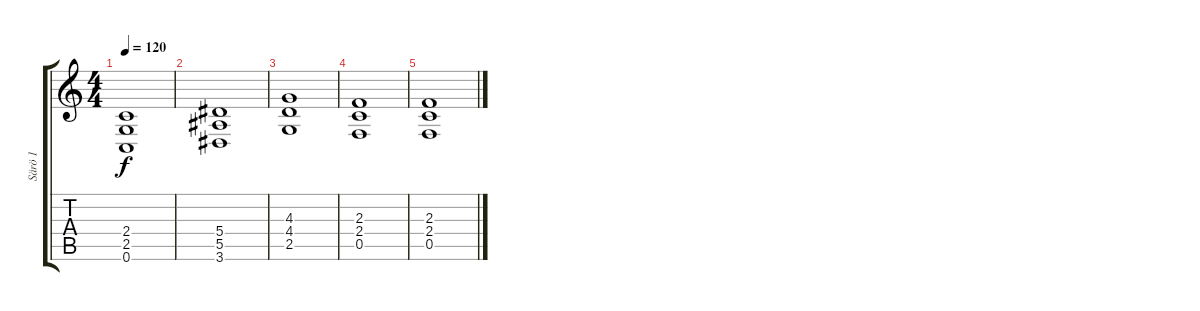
\track ("Särö 1" "Särö 1") {instrument distortionguitar}
\staff {score tabs}
\tuning (C4 G3 Eb3 Bb2 F2 C2) {hide}
\ts (4 4)
\tempo 120
\clef g2
\ks c
(2.4 2.5 0.6).1{dy f} |
(5.4 5.5 3.6).1 |
(4.3 4.4 2.5).1 |
(2.3 2.4 0.5).1 |
(2.3 2.4 0.5).1
